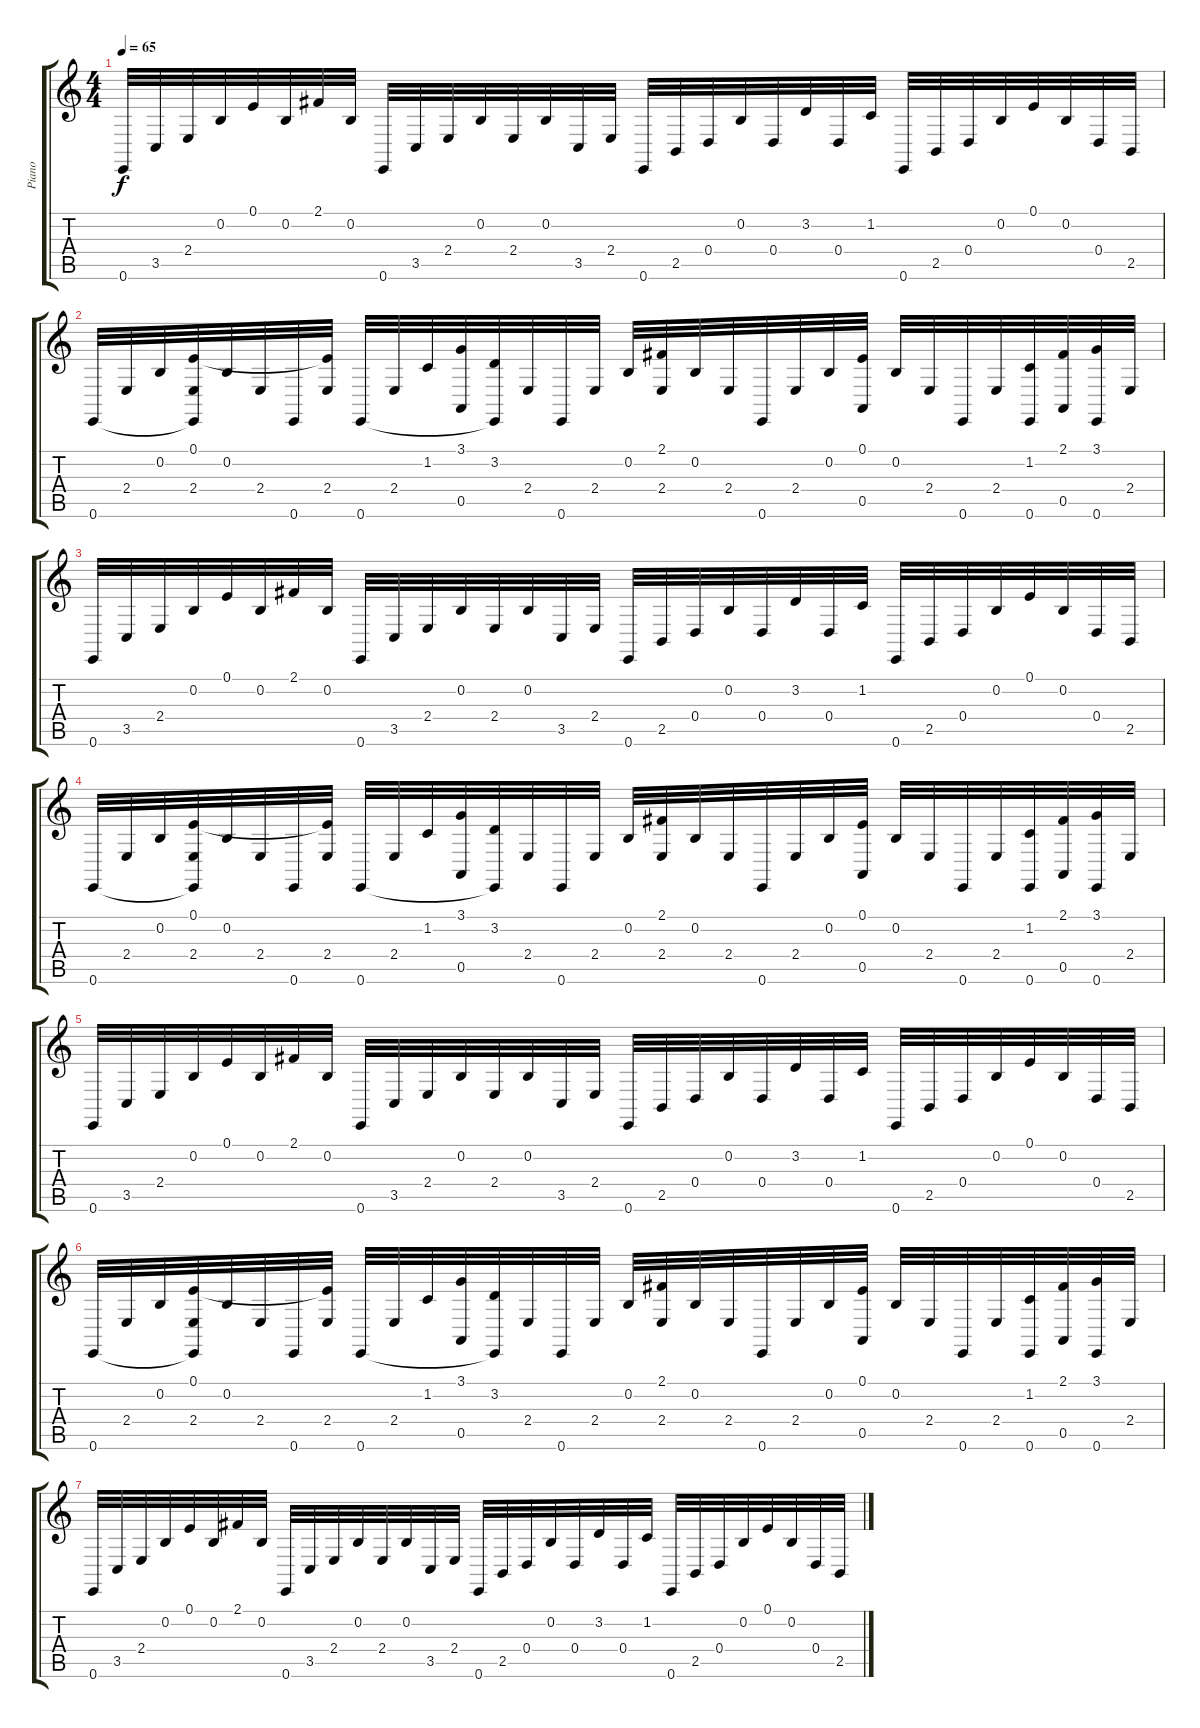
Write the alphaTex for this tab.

\track ("Piano" "Piano") {instrument acousticgrandpiano}
\staff {score tabs}
\tuning (E4 B3 G3 D3 A2 E2) {hide}
\ts (4 4)
\tempo 65
\clef g2
\ks c
0.6.32{dy f} 3.5.32 2.4.32 0.2.32 0.1.32 0.2.32 2.1.32 0.2.32 0.6.32 3.5.32 2.4.32 0.2.32 2.4.32 0.2.32 3.5.32 2.4.32 0.6.32 2.5.32 0.4.32 0.2.32 0.4.32 3.2.32 0.4.32 1.2.32 0.6.32 2.5.32 0.4.32 0.2.32 0.1.32 0.2.32 0.4.32 2.5.32 |
0.6.32 2.4.32 0.2.32 (0.1 2.4 0.6{t}).32 0.2.32 2.4.32 0.6.32 (0.1{t} 2.4).32 0.6.32 2.4.32 1.2.32 (3.1 0.5).32 (3.2 0.6{t}).32 2.4.32 0.6.32 2.4.32 0.2.32 (2.1 2.4).32 0.2.32 2.4.32 0.6.32 2.4.32 0.2.32 (0.1 0.5).32 0.2.32 2.4.32 0.6.32 2.4.32 (1.2 0.6).32 (2.1 0.5).32 (3.1 0.6).32 2.4.32 |
0.6.32 3.5.32 2.4.32 0.2.32 0.1.32 0.2.32 2.1.32 0.2.32 0.6.32 3.5.32 2.4.32 0.2.32 2.4.32 0.2.32 3.5.32 2.4.32 0.6.32 2.5.32 0.4.32 0.2.32 0.4.32 3.2.32 0.4.32 1.2.32 0.6.32 2.5.32 0.4.32 0.2.32 0.1.32 0.2.32 0.4.32 2.5.32 |
0.6.32 2.4.32 0.2.32 (0.1 2.4 0.6{t}).32 0.2.32 2.4.32 0.6.32 (0.1{t} 2.4).32 0.6.32 2.4.32 1.2.32 (3.1 0.5).32 (3.2 0.6{t}).32 2.4.32 0.6.32 2.4.32 0.2.32 (2.1 2.4).32 0.2.32 2.4.32 0.6.32 2.4.32 0.2.32 (0.1 0.5).32 0.2.32 2.4.32 0.6.32 2.4.32 (1.2 0.6).32 (2.1 0.5).32 (3.1 0.6).32 2.4.32 |
0.6.32 3.5.32 2.4.32 0.2.32 0.1.32 0.2.32 2.1.32 0.2.32 0.6.32 3.5.32 2.4.32 0.2.32 2.4.32 0.2.32 3.5.32 2.4.32 0.6.32 2.5.32 0.4.32 0.2.32 0.4.32 3.2.32 0.4.32 1.2.32 0.6.32 2.5.32 0.4.32 0.2.32 0.1.32 0.2.32 0.4.32 2.5.32 |
0.6.32 2.4.32 0.2.32 (0.1 2.4 0.6{t}).32 0.2.32 2.4.32 0.6.32 (0.1{t} 2.4).32 0.6.32 2.4.32 1.2.32 (3.1 0.5).32 (3.2 0.6{t}).32 2.4.32 0.6.32 2.4.32 0.2.32 (2.1 2.4).32 0.2.32 2.4.32 0.6.32 2.4.32 0.2.32 (0.1 0.5).32 0.2.32 2.4.32 0.6.32 2.4.32 (1.2 0.6).32 (2.1 0.5).32 (3.1 0.6).32 2.4.32 |
0.6.32 3.5.32 2.4.32 0.2.32 0.1.32 0.2.32 2.1.32 0.2.32 0.6.32 3.5.32 2.4.32 0.2.32 2.4.32 0.2.32 3.5.32 2.4.32 0.6.32 2.5.32 0.4.32 0.2.32 0.4.32 3.2.32 0.4.32 1.2.32 0.6.32 2.5.32 0.4.32 0.2.32 0.1.32 0.2.32 0.4.32 2.5.32
